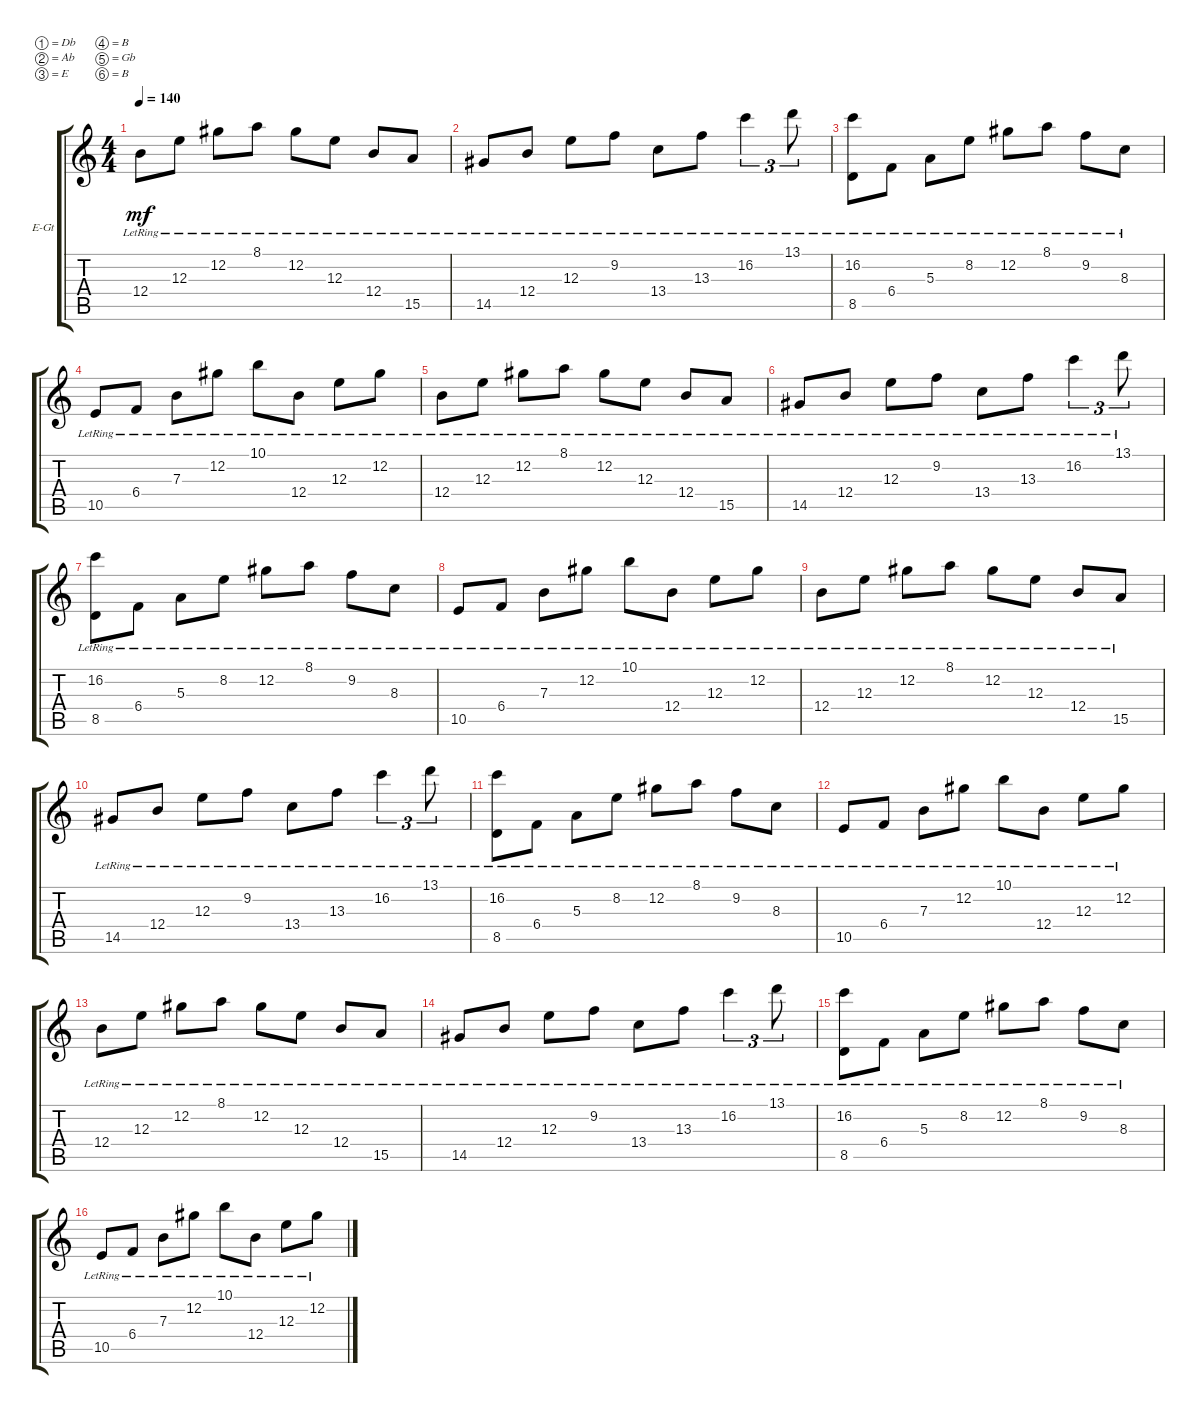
\defaultSystemsLayout 4
\bracketExtendMode groupsimilarinstruments
\firstSystemTrackNameOrientation horizontal
\otherSystemsTrackNameOrientation horizontal
\track ("Electric Guitar" "E-Gt") {instrument electricguitarclean}
\staff {score tabs}
\tuning (Db4 Ab3 E3 B2 Gb2 B1)
\ts (4 4)
\tempo 140
\clef g2
\ks c
12.4{lr}.8{dy mf} 12.3{lr}.8 12.2{lr}.8 8.1{lr}.8 12.2{lr}.8 12.3{lr}.8 12.4{lr}.8 15.5{lr}.8 |
14.5{lr}.8 12.4{lr}.8 12.3{lr}.8 9.2{lr}.8 13.4{lr}.8 13.3{lr}.8 16.2{lr}.4{tu (3 2)} 13.1{lr}.8{tu (3 2)} |
(8.5{lr} 16.2).8 6.4{lr}.8 5.3{lr}.8 8.2{lr}.8 12.2{lr}.8 8.1{lr}.8 9.2{lr}.8 8.3{lr}.8 |
10.5{lr}.8 6.4{lr}.8 7.3{lr}.8 12.2{lr}.8 10.1{lr}.8 12.4{lr}.8 12.3{lr}.8 12.2{lr}.8 |
12.4{lr}.8 12.3{lr}.8 12.2{lr}.8 8.1{lr}.8 12.2{lr}.8 12.3{lr}.8 12.4{lr}.8 15.5{lr}.8 |
14.5{lr}.8 12.4{lr}.8 12.3{lr}.8 9.2{lr}.8 13.4{lr}.8 13.3{lr}.8 16.2{lr}.4{tu (3 2)} 13.1{lr}.8{tu (3 2)} |
(8.5{lr} 16.2).8 6.4{lr}.8 5.3{lr}.8 8.2{lr}.8 12.2{lr}.8 8.1{lr}.8 9.2{lr}.8 8.3{lr}.8 |
10.5{lr}.8 6.4{lr}.8 7.3{lr}.8 12.2{lr}.8 10.1{lr}.8 12.4{lr}.8 12.3{lr}.8 12.2{lr}.8 |
12.4{lr}.8 12.3{lr}.8 12.2{lr}.8 8.1{lr}.8 12.2{lr}.8 12.3{lr}.8 12.4{lr}.8 15.5{lr}.8 |
14.5{lr}.8 12.4{lr}.8 12.3{lr}.8 9.2{lr}.8 13.4{lr}.8 13.3{lr}.8 16.2{lr}.4{tu (3 2)} 13.1{lr}.8{tu (3 2)} |
(8.5{lr} 16.2).8 6.4{lr}.8 5.3{lr}.8 8.2{lr}.8 12.2{lr}.8 8.1{lr}.8 9.2{lr}.8 8.3{lr}.8 |
10.5{lr}.8 6.4{lr}.8 7.3{lr}.8 12.2{lr}.8 10.1{lr}.8 12.4{lr}.8 12.3{lr}.8 12.2{lr}.8 |
12.4{lr}.8 12.3{lr}.8 12.2{lr}.8 8.1{lr}.8 12.2{lr}.8 12.3{lr}.8 12.4{lr}.8 15.5{lr}.8 |
14.5{lr}.8 12.4{lr}.8 12.3{lr}.8 9.2{lr}.8 13.4{lr}.8 13.3{lr}.8 16.2{lr}.4{tu (3 2)} 13.1{lr}.8{tu (3 2)} |
(8.5{lr} 16.2).8 6.4{lr}.8 5.3{lr}.8 8.2{lr}.8 12.2{lr}.8 8.1{lr}.8 9.2{lr}.8 8.3{lr}.8 |
10.5{lr}.8 6.4{lr}.8 7.3{lr}.8 12.2{lr}.8 10.1{lr}.8 12.4{lr}.8 12.3{lr}.8 12.2{lr}.8
